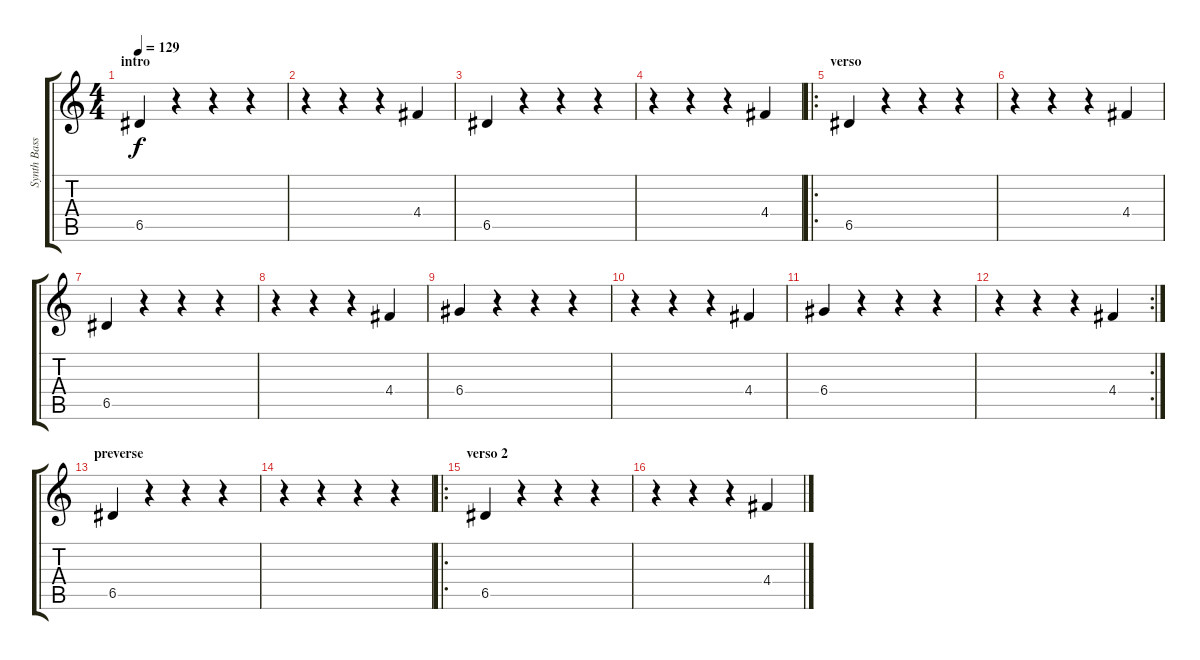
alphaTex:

\track ("Synth Bass" "Synth Bass") {instrument synthbass1}
\staff {score tabs}
\tuning (E4 B3 G3 D3 A2 E2) {hide}
\ts (4 4)
\section ("" "intro")
\tempo 129
\clef g2
\ks c
6.5.4{dy f instrument synthbass1} r.4 r.4 r.4 |
r.4 r.4 r.4 4.4.4 |
6.5.4 r.4 r.4 r.4 |
r.4 r.4 r.4 4.4.4 |
\ro
\section ("" "verso")
6.5.4 r.4 r.4 r.4 |
r.4 r.4 r.4 4.4.4 |
6.5.4 r.4 r.4 r.4 |
r.4 r.4 r.4 4.4.4 |
6.4.4 r.4 r.4 r.4 |
r.4 r.4 r.4 4.4.4 |
6.4.4 r.4 r.4 r.4 |
\rc 2
r.4 r.4 r.4 4.4.4 |
\section ("" "preverse")
6.5.4 r.4 r.4 r.4 |
r.4 r.4 r.4 r.4 |
\ro
\section ("" "verso 2")
6.5.4 r.4 r.4 r.4 |
r.4 r.4 r.4 4.4.4
